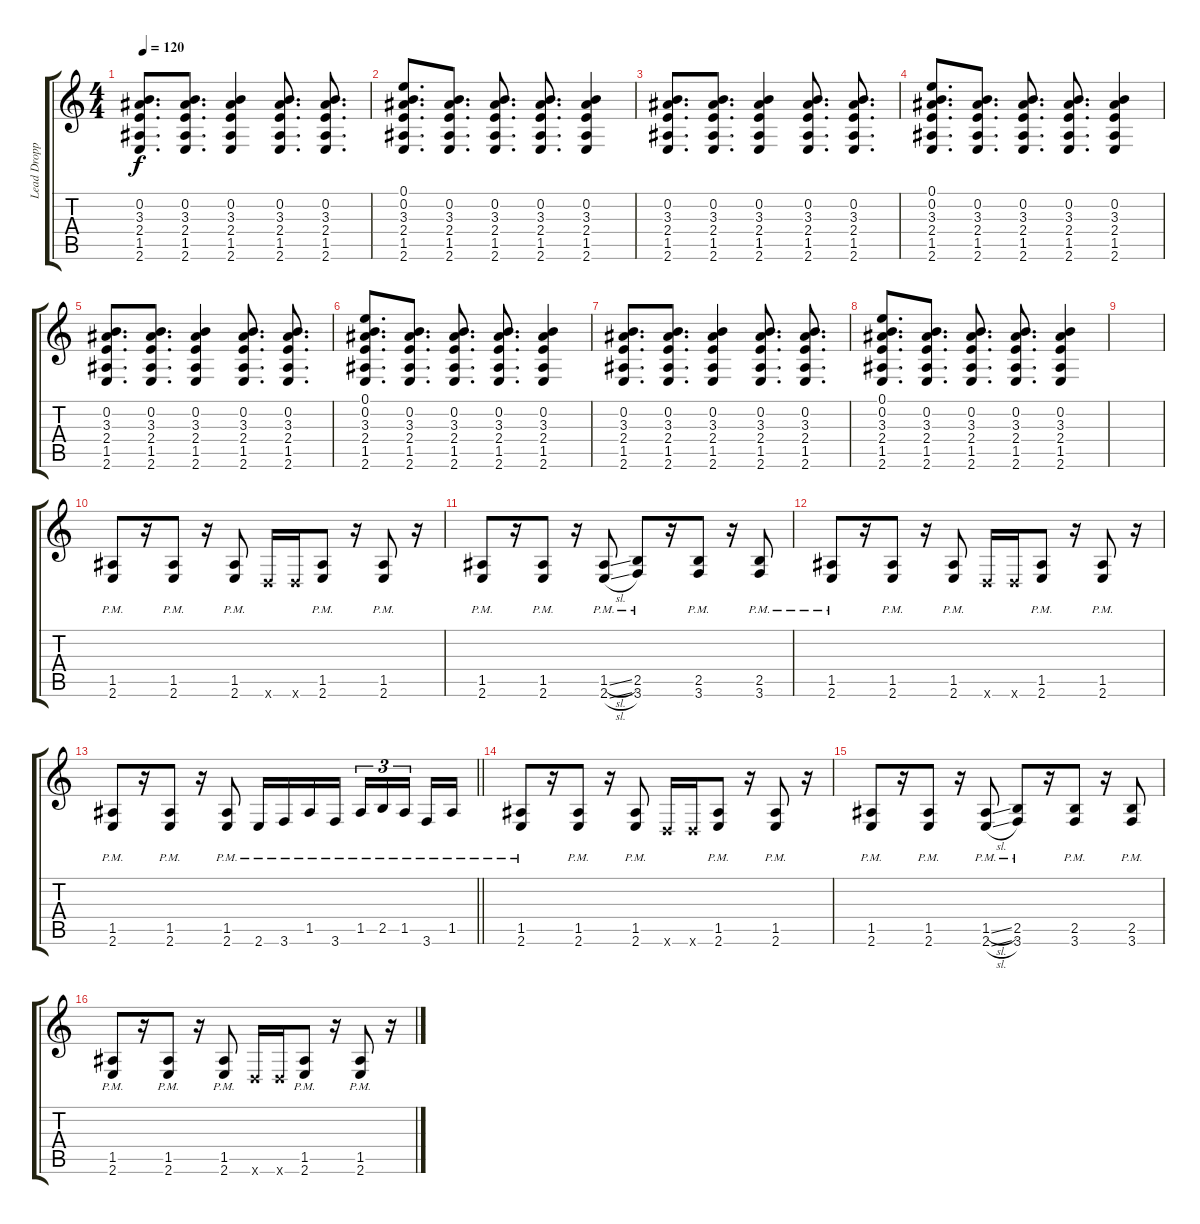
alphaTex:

\track ("Lead Dropped D " "Lead Dropp") {instrument distortionguitar}
\staff {score tabs}
\tuning (E4 B3 G3 D3 A2 D2) {hide}
\ts (4 4)
\tempo 120
\clef g2
\ks c
(0.2 3.3 2.4 1.5 2.6).8{d dy f} (0.2 3.3 2.4 1.5 2.6).8{d} (0.2 3.3 2.4 1.5 2.6).4 (0.2 3.3 2.4 1.5 2.6).8{d} (0.2 3.3 2.4 1.5 2.6).8{d} |
(0.1 0.2 3.3 2.4 1.5 2.6).8{d} (0.2 3.3 2.4 1.5 2.6).8{d} (0.2 3.3 2.4 1.5 2.6).8{d} (0.2 3.3 2.4 1.5 2.6).8{d} (0.2 3.3 2.4 1.5 2.6).4 |
(0.2 3.3 2.4 1.5 2.6).8{d} (0.2 3.3 2.4 1.5 2.6).8{d} (0.2 3.3 2.4 1.5 2.6).4 (0.2 3.3 2.4 1.5 2.6).8{d} (0.2 3.3 2.4 1.5 2.6).8{d} |
(0.1 0.2 3.3 2.4 1.5 2.6).8{d} (0.2 3.3 2.4 1.5 2.6).8{d} (0.2 3.3 2.4 1.5 2.6).8{d} (0.2 3.3 2.4 1.5 2.6).8{d} (0.2 3.3 2.4 1.5 2.6).4 |
(0.2 3.3 2.4 1.5 2.6).8{d} (0.2 3.3 2.4 1.5 2.6).8{d} (0.2 3.3 2.4 1.5 2.6).4 (0.2 3.3 2.4 1.5 2.6).8{d} (0.2 3.3 2.4 1.5 2.6).8{d} |
(0.1 0.2 3.3 2.4 1.5 2.6).8{d} (0.2 3.3 2.4 1.5 2.6).8{d} (0.2 3.3 2.4 1.5 2.6).8{d} (0.2 3.3 2.4 1.5 2.6).8{d} (0.2 3.3 2.4 1.5 2.6).4 |
(0.2 3.3 2.4 1.5 2.6).8{d} (0.2 3.3 2.4 1.5 2.6).8{d} (0.2 3.3 2.4 1.5 2.6).4 (0.2 3.3 2.4 1.5 2.6).8{d} (0.2 3.3 2.4 1.5 2.6).8{d} |
(0.1 0.2 3.3 2.4 1.5 2.6).8{d} (0.2 3.3 2.4 1.5 2.6).8{d} (0.2 3.3 2.4 1.5 2.6).8{d} (0.2 3.3 2.4 1.5 2.6).8{d} (0.2 3.3 2.4 1.5 2.6).4 |
|
(1.5{pm} 2.6{pm}).8 r.16 (1.5{pm} 2.6{pm}).8 r.16 (1.5{pm} 2.6{pm}).8 0.6{x}.16 0.6{x}.16 (1.5{pm} 2.6{pm}).8 r.16 (1.5{pm} 2.6{pm}).8 r.16 |
(1.5{pm} 2.6{pm}).8 r.16 (1.5{pm} 2.6{pm}).8 r.16 (1.5{sl pm} 2.6{sl pm}).8 (2.5{pm} 3.6{pm}).8 r.16 (2.5{pm} 3.6{pm}).8 r.16 (2.5{pm} 3.6{pm}).8 |
(1.5{pm} 2.6{pm}).8 r.16 (1.5{pm} 2.6{pm}).8 r.16 (1.5{pm} 2.6{pm}).8 0.6{x}.16 0.6{x}.16 (1.5{pm} 2.6{pm}).8 r.16 (1.5{pm} 2.6{pm}).8 r.16 |
\barLineRight lightlight
(1.5{pm} 2.6{pm}).8 r.16 (1.5{pm} 2.6{pm}).8 r.16 (1.5{pm} 2.6{pm}).8 2.6{pm}.16 3.6{pm}.16 1.5{pm}.16 3.6{pm}.16 1.5{pm}.16{tu (3 2)} 2.5{pm}.16{tu (3 2)} 1.5{pm}.16{tu (3 2) beam splitsecondary} 3.6{pm}.16 1.5{pm}.16 |
(1.5{pm} 2.6{pm}).8 r.16 (1.5{pm} 2.6{pm}).8 r.16 (1.5{pm} 2.6{pm}).8 0.6{x}.16 0.6{x}.16 (1.5{pm} 2.6{pm}).8 r.16 (1.5{pm} 2.6{pm}).8 r.16 |
(1.5{pm} 2.6{pm}).8 r.16 (1.5{pm} 2.6{pm}).8 r.16 (1.5{sl pm} 2.6{sl pm}).8 (2.5{pm} 3.6{pm}).8 r.16 (2.5{pm} 3.6{pm}).8 r.16 (2.5{pm} 3.6{pm}).8 |
(1.5{pm} 2.6{pm}).8 r.16 (1.5{pm} 2.6{pm}).8 r.16 (1.5{pm} 2.6{pm}).8 0.6{x}.16 0.6{x}.16 (1.5{pm} 2.6{pm}).8 r.16 (1.5{pm} 2.6{pm}).8 r.16
